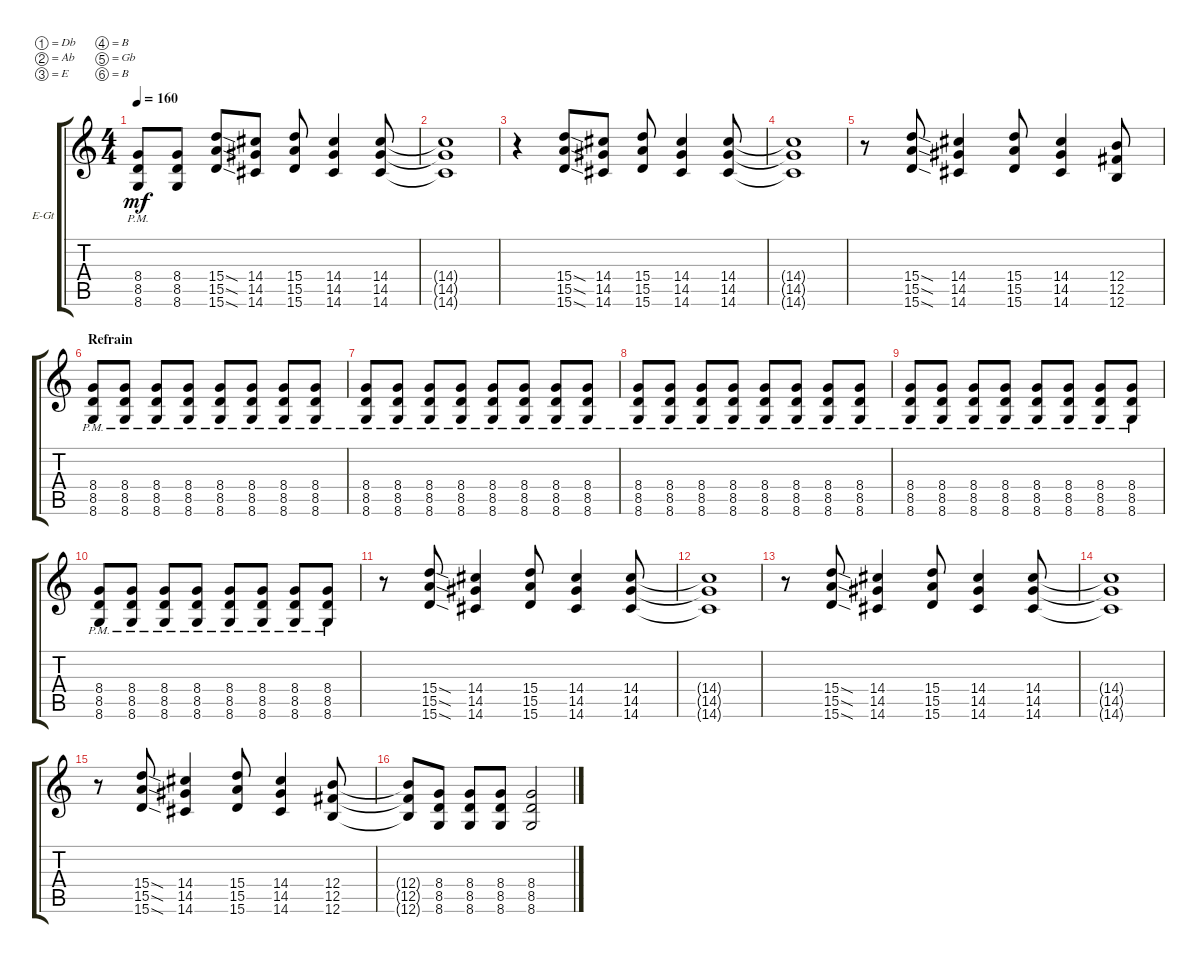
\defaultSystemsLayout 4
\bracketExtendMode groupsimilarinstruments
\firstSystemTrackNameOrientation horizontal
\otherSystemsTrackNameOrientation horizontal
\track ("Electric Guitar" "E-Gt") {instrument distortionguitar}
\staff {score tabs}
\tuning (Db4 Ab3 E3 B2 Gb2 B1)
\ts (4 4)
\tempo 160
\clef g2
\ks c
(8.4 8.5 8.6{pm}).8{dy mf} (8.4 8.5 8.6).8 (15.6{sod} 15.5{sod} 15.4{sod}).8 (14.4 14.5 14.6).8 (15.6 15.5 15.4).8 (14.4 14.5 14.6).4 (14.6 14.5 14.4).8 |
(14.6{t} 14.5{t} 14.4{t}).1 |
r.4 (15.6{sod} 15.5{sod} 15.4{sod}).8 (14.4 14.5 14.6).8 (15.6 15.5 15.4).8 (14.4 14.5 14.6).4 (14.6 14.5 14.4).8 |
(14.6{t} 14.5{t} 14.4{t}).1 |
r.8 (15.6{sod} 15.5{sod} 15.4{sod}).8 (14.4 14.5 14.6).4 (15.6 15.5 15.4).8 (14.4 14.5 14.6).4 (12.4 12.5 12.6).8 |
\section ("" "Refrain")
(8.4 8.5 8.6{pm}).8 (8.6 8.5 8.4{pm}).8 (8.4{pm} 8.5 8.6).8 (8.6 8.5 8.4{pm}).8 (8.4{pm} 8.5 8.6).8 (8.6 8.5 8.4{pm}).8 (8.4{pm} 8.5 8.6).8 (8.6 8.5 8.4{pm}).8 |
(8.4 8.5 8.6{pm}).8 (8.6 8.5 8.4{pm}).8 (8.4{pm} 8.5 8.6).8 (8.6 8.5 8.4{pm}).8 (8.4{pm} 8.5 8.6).8 (8.6 8.5 8.4{pm}).8 (8.4{pm} 8.5 8.6).8 (8.6 8.5 8.4{pm}).8 |
(8.4 8.5 8.6{pm}).8 (8.6 8.5 8.4{pm}).8 (8.4{pm} 8.5 8.6).8 (8.6 8.5 8.4{pm}).8 (8.4{pm} 8.5 8.6).8 (8.6 8.5 8.4{pm}).8 (8.4{pm} 8.5 8.6).8 (8.6 8.5 8.4{pm}).8 |
(8.4 8.5 8.6{pm}).8 (8.6 8.5 8.4{pm}).8 (8.4{pm} 8.5 8.6).8 (8.6 8.5 8.4{pm}).8 (8.4{pm} 8.5 8.6).8 (8.6 8.5 8.4{pm}).8 (8.4{pm} 8.5 8.6).8 (8.6 8.5 8.4{pm}).8 |
(8.4 8.5 8.6{pm}).8 (8.6 8.5 8.4{pm}).8 (8.4{pm} 8.5 8.6).8 (8.6 8.5 8.4{pm}).8 (8.4{pm} 8.5 8.6).8 (8.6 8.5 8.4{pm}).8 (8.4{pm} 8.5 8.6).8 (8.6 8.5 8.4{pm}).8 |
r.8 (15.6{sod} 15.5{sod} 15.4{sod}).8 (14.4 14.5 14.6).4 (15.6 15.5 15.4).8 (14.4 14.5 14.6).4 (14.6 14.5 14.4).8 |
(14.6{t} 14.5{t} 14.4{t}).1 |
r.8 (15.6{sod} 15.5{sod} 15.4{sod}).8 (14.4 14.5 14.6).4 (15.6 15.5 15.4).8 (14.4 14.5 14.6).4 (14.6 14.5 14.4).8 |
(14.6{t} 14.5{t} 14.4{t}).1 |
r.8 (15.6{sod} 15.5{sod} 15.4{sod}).8 (14.4 14.5 14.6).4 (15.6 15.5 15.4).8 (14.4 14.5 14.6).4 (12.4 12.5 12.6).8 |
(12.4{t} 12.5{t} 12.6{t}).8 (8.4 8.5 8.6).8 (8.6 8.5 8.4).8 (8.4 8.5 8.6).8 (8.6 8.5 8.4).2
